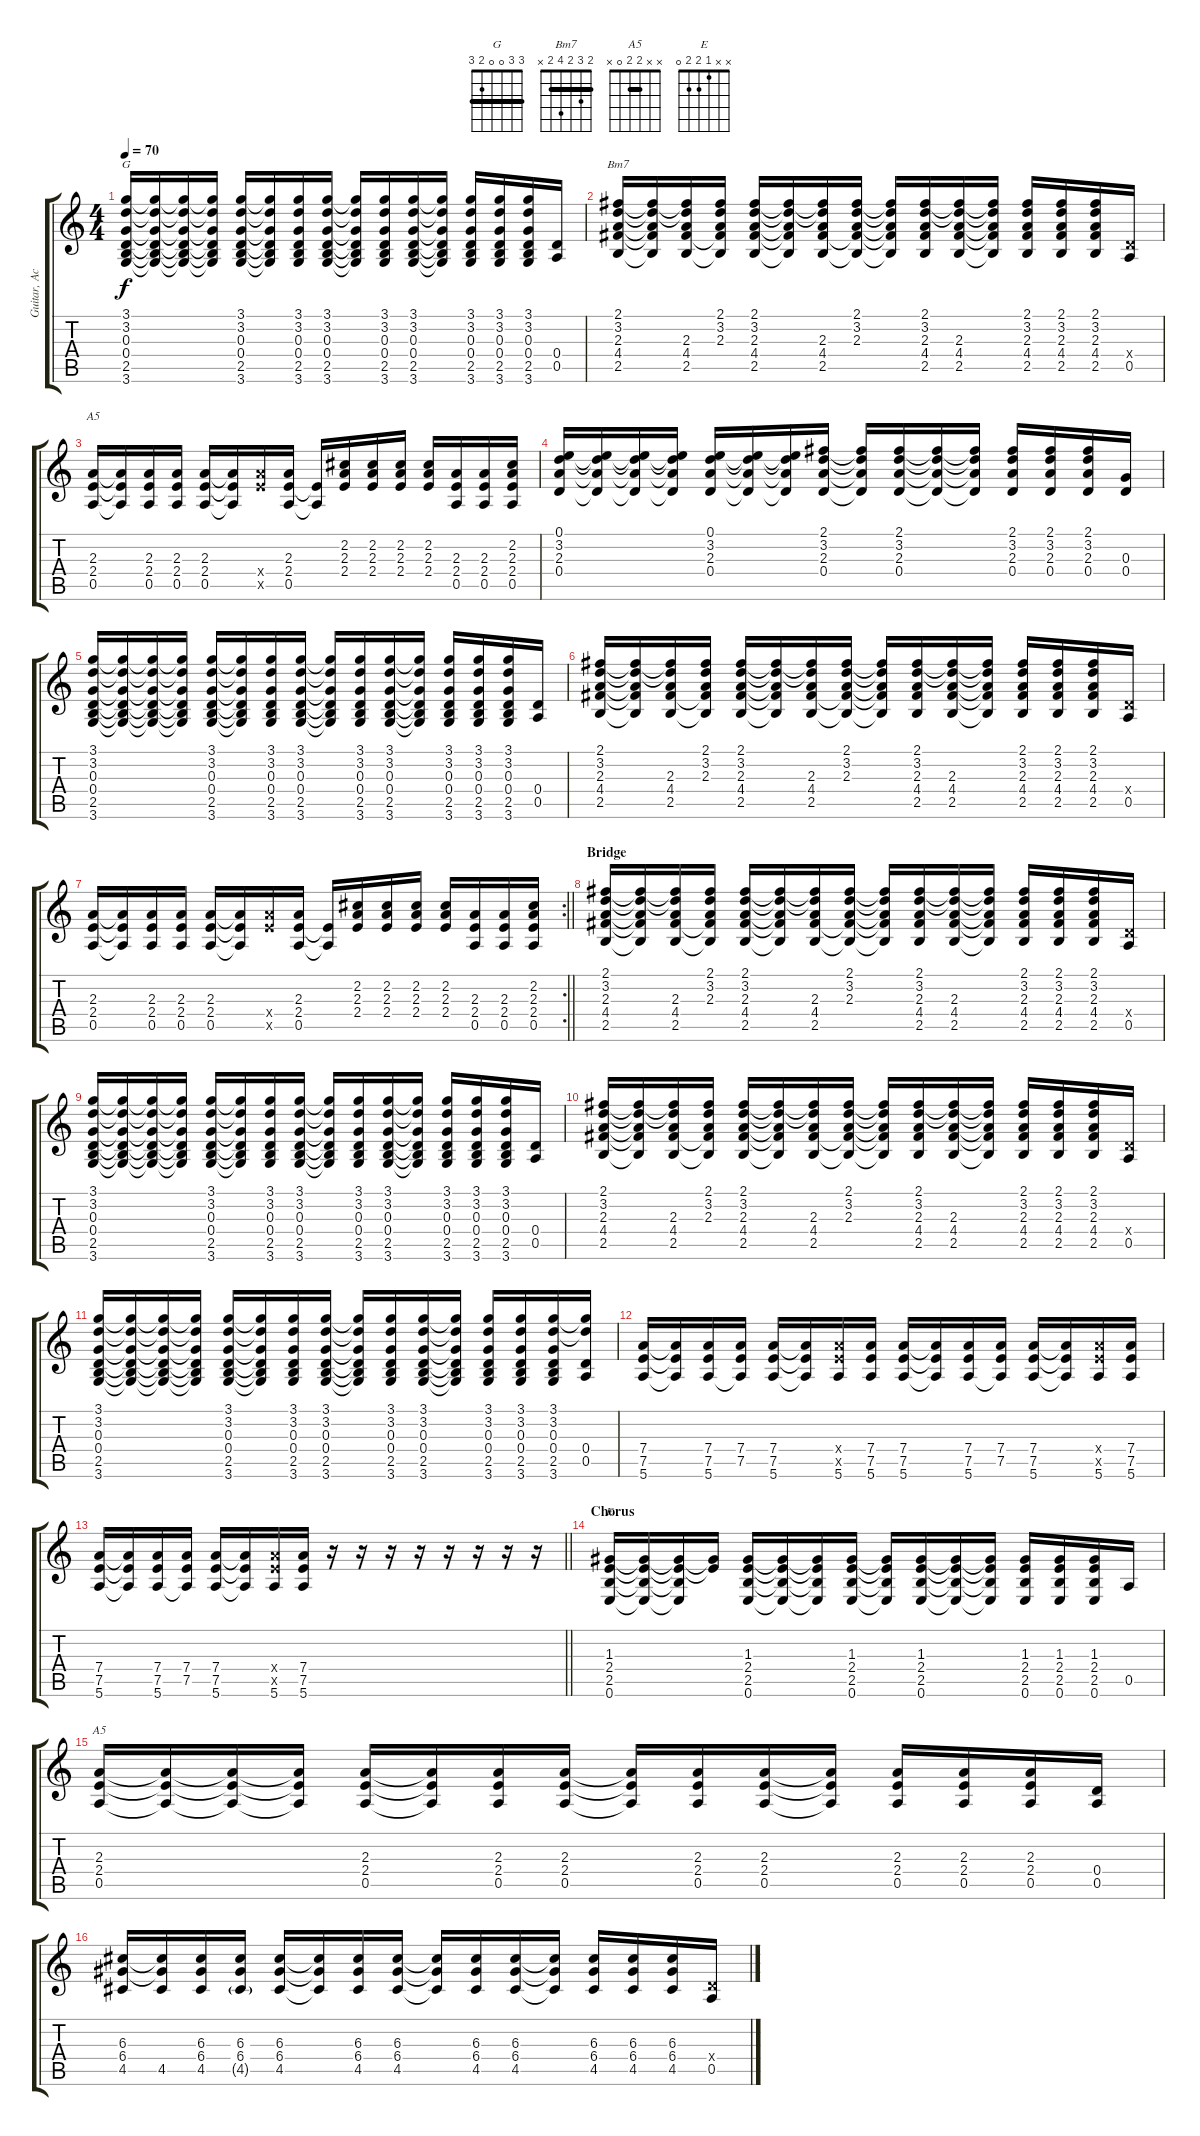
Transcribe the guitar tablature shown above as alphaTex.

\track ("Guitar, Acoustic" "Guitar, Ac") {instrument acousticguitarsteel}
\staff {score tabs}
\tuning (E4 B3 G3 D3 A2 E2) {hide}
\chord ("G" 3 3 0 0 2 3) {barre 3}
\chord ("Bm7" 2 3 2 4 2 x) {barre 2}
\chord ("A5" x x x 7 7 5) {firstfret 5 barre 7}
\chord ("E" x x 1 2 2 0)
\chord ("A5" x x 2 2 0 x) {barre 2}
\ts (4 4)
\tempo 70
\clef g2
\ks c
(3.1 3.2 0.3 0.4 2.5 3.6).16{ch "G" dy f} (3.1{t} 3.2{t} 0.3{t} 0.4{t} 2.5{t} 3.6{t}).16 (3.1{t} 3.2{t} 0.3{t} 0.4{t} 2.5{t} 3.6{t}).16 (3.1{t} 3.2{t} 0.3{t} 0.4{t} 2.5{t} 3.6{t}).16 (3.1 3.2 0.3 0.4 2.5 3.6).16 (3.1{t} 3.2{t} 0.3{t} 0.4{t} 2.5{t} 3.6{t}).16 (3.1 3.2 0.3 0.4 2.5 3.6).16 (3.1 3.2 0.3 0.4 2.5 3.6).16 (3.1{t} 3.2{t} 0.3{t} 0.4{t} 2.5{t} 3.6{t}).16 (3.1 3.2 0.3 0.4 2.5 3.6).16 (3.1 3.2 0.3 0.4 2.5 3.6).16 (3.1{t} 3.2{t} 0.3{t} 0.4{t} 2.5{t} 3.6{t}).16 (3.1 3.2 0.3 0.4 2.5 3.6).16 (3.1 3.2 0.3 0.4 2.5 3.6).16 (3.1 3.2 0.3 0.4 2.5 3.6).16 (0.4 0.5).16 |
(2.1 3.2 2.3 4.4 2.5).16{ch "Bm7"} (2.1{t} 3.2{t} 2.3{t} 4.4{t} 2.5{t}).16 (2.1{t} 3.2{t} 2.3 4.4 2.5).16 (2.1 3.2 2.3 4.4{t} 2.5{t}).16 (2.1 3.2 2.3 4.4 2.5).16 (2.1{t} 3.2{t} 2.3{t} 4.4{t} 2.5{t}).16 (2.1{t} 3.2{t} 2.3 4.4 2.5).16 (2.1 3.2 2.3 4.4{t} 2.5{t}).16 (2.1{t} 3.2{t} 2.3{t} 4.4{t} 2.5{t}).16 (2.1 3.2 2.3 4.4 2.5).16 (2.1{t} 3.2{t} 2.3 4.4 2.5).16 (2.1{t} 3.2{t} 2.3{t} 4.4{t} 2.5{t}).16 (2.1 3.2 2.3 4.4 2.5).16 (2.1 3.2 2.3 4.4 2.5).16 (2.1 3.2 2.3 4.4 2.5).16 (0.4{x} 0.5).16 |
(2.3 2.4 0.5).16{ch "A5"} (2.3{t} 2.4{t} 0.5{t}).16 (2.3 2.4 0.5).16 (2.3 2.4 0.5).16 (2.3 2.4 0.5).16 (2.3{t} 2.4{t} 0.5{t}).16 (7.4{x} 7.5{x}).16 (2.3 2.4 0.5).16 (2.4{t} 0.5{t}).16 (2.2 2.3 2.4).16 (2.2 2.3 2.4).16 (2.2 2.3 2.4).16 (2.2 2.3 2.4).16 (2.3 2.4 0.5).16 (2.3 2.4 0.5).16 (2.2 2.3 2.4 0.5).16 |
(0.1 3.2 2.3 0.4).16 (0.1{t} 3.2{t} 2.3{t} 0.4{t}).16 (0.1{t} 3.2{t} 2.3{t} 0.4{t}).16 (0.1{t} 3.2{t} 2.3{t} 0.4{t}).16 (0.1 3.2 2.3 0.4).16 (0.1{t} 3.2{t} 2.3{t} 0.4{t}).16 (0.1{t} 3.2{t} 2.3{t} 0.4{t}).16 (2.1 3.2 2.3 0.4).16 (2.1{t} 3.2{t} 2.3{t} 0.4{t}).16 (2.1 3.2 2.3 0.4).16 (2.1{t} 3.2{t} 2.3{t} 0.4{t}).16 (2.1{t} 3.2{t} 2.3{t} 0.4{t}).16 (2.1 3.2 2.3 0.4).16 (2.1 3.2 2.3 0.4).16 (2.1 3.2 2.3 0.4).16 (0.3 0.4).16 |
(3.1 3.2 0.3 0.4 2.5 3.6).16 (3.1{t} 3.2{t} 0.3{t} 0.4{t} 2.5{t} 3.6{t}).16 (3.1{t} 3.2{t} 0.3{t} 0.4{t} 2.5{t} 3.6{t}).16 (3.1{t} 3.2{t} 0.3{t} 0.4{t} 2.5{t} 3.6{t}).16 (3.1 3.2 0.3 0.4 2.5 3.6).16 (3.1{t} 3.2{t} 0.3{t} 0.4{t} 2.5{t} 3.6{t}).16 (3.1 3.2 0.3 0.4 2.5 3.6).16 (3.1 3.2 0.3 0.4 2.5 3.6).16 (3.1{t} 3.2{t} 0.3{t} 0.4{t} 2.5{t} 3.6{t}).16 (3.1 3.2 0.3 0.4 2.5 3.6).16 (3.1 3.2 0.3 0.4 2.5 3.6).16 (3.1{t} 3.2{t} 0.3{t} 0.4{t} 2.5{t} 3.6{t}).16 (3.1 3.2 0.3 0.4 2.5 3.6).16 (3.1 3.2 0.3 0.4 2.5 3.6).16 (3.1 3.2 0.3 0.4 2.5 3.6).16 (0.4 0.5).16 |
(2.1 3.2 2.3 4.4 2.5).16 (2.1{t} 3.2{t} 2.3{t} 4.4{t} 2.5{t}).16 (2.1{t} 3.2{t} 2.3 4.4 2.5).16 (2.1 3.2 2.3 4.4{t} 2.5{t}).16 (2.1 3.2 2.3 4.4 2.5).16 (2.1{t} 3.2{t} 2.3{t} 4.4{t} 2.5{t}).16 (2.1{t} 3.2{t} 2.3 4.4 2.5).16 (2.1 3.2 2.3 4.4{t} 2.5{t}).16 (2.1{t} 3.2{t} 2.3{t} 4.4{t} 2.5{t}).16 (2.1 3.2 2.3 4.4 2.5).16 (2.1{t} 3.2{t} 2.3 4.4 2.5).16 (2.1{t} 3.2{t} 2.3{t} 4.4{t} 2.5{t}).16 (2.1 3.2 2.3 4.4 2.5).16 (2.1 3.2 2.3 4.4 2.5).16 (2.1 3.2 2.3 4.4 2.5).16 (0.4{x} 0.5).16 |
\rc 2
\barLineRight lightlight
(2.3 2.4 0.5).16 (2.3{t} 2.4{t} 0.5{t}).16 (2.3 2.4 0.5).16 (2.3 2.4 0.5).16 (2.3 2.4 0.5).16 (2.3{t} 2.4{t} 0.5{t}).16 (7.4{x} 7.5{x}).16 (2.3 2.4 0.5).16 (2.4{t} 0.5{t}).16 (2.2 2.3 2.4).16 (2.2 2.3 2.4).16 (2.2 2.3 2.4).16 (2.2 2.3 2.4).16 (2.3 2.4 0.5).16 (2.3 2.4 0.5).16 (2.2 2.3 2.4 0.5).16 |
\section ("" "Bridge")
(2.1 3.2 2.3 4.4 2.5).16 (2.1{t} 3.2{t} 2.3{t} 4.4{t} 2.5{t}).16 (2.1{t} 3.2{t} 2.3 4.4 2.5).16 (2.1 3.2 2.3 4.4{t} 2.5{t}).16 (2.1 3.2 2.3 4.4 2.5).16 (2.1{t} 3.2{t} 2.3{t} 4.4{t} 2.5{t}).16 (2.1{t} 3.2{t} 2.3 4.4 2.5).16 (2.1 3.2 2.3 4.4{t} 2.5{t}).16 (2.1{t} 3.2{t} 2.3{t} 4.4{t} 2.5{t}).16 (2.1 3.2 2.3 4.4 2.5).16 (2.1{t} 3.2{t} 2.3 4.4 2.5).16 (2.1{t} 3.2{t} 2.3{t} 4.4{t} 2.5{t}).16 (2.1 3.2 2.3 4.4 2.5).16 (2.1 3.2 2.3 4.4 2.5).16 (2.1 3.2 2.3 4.4 2.5).16 (0.4{x} 0.5).16 |
(3.1 3.2 0.3 0.4 2.5 3.6).16 (3.1{t} 3.2{t} 0.3{t} 0.4{t} 2.5{t} 3.6{t}).16 (3.1{t} 3.2{t} 0.3{t} 0.4{t} 2.5{t} 3.6{t}).16 (3.1{t} 3.2{t} 0.3{t} 0.4{t} 2.5{t} 3.6{t}).16 (3.1 3.2 0.3 0.4 2.5 3.6).16 (3.1{t} 3.2{t} 0.3{t} 0.4{t} 2.5{t} 3.6{t}).16 (3.1 3.2 0.3 0.4 2.5 3.6).16 (3.1 3.2 0.3 0.4 2.5 3.6).16 (3.1{t} 3.2{t} 0.3{t} 0.4{t} 2.5{t} 3.6{t}).16 (3.1 3.2 0.3 0.4 2.5 3.6).16 (3.1 3.2 0.3 0.4 2.5 3.6).16 (3.1{t} 3.2{t} 0.3{t} 0.4{t} 2.5{t} 3.6{t}).16 (3.1 3.2 0.3 0.4 2.5 3.6).16 (3.1 3.2 0.3 0.4 2.5 3.6).16 (3.1 3.2 0.3 0.4 2.5 3.6).16 (0.4 0.5).16 |
(2.1 3.2 2.3 4.4 2.5).16 (2.1{t} 3.2{t} 2.3{t} 4.4{t} 2.5{t}).16 (2.1{t} 3.2{t} 2.3 4.4 2.5).16 (2.1 3.2 2.3 4.4{t} 2.5{t}).16 (2.1 3.2 2.3 4.4 2.5).16 (2.1{t} 3.2{t} 2.3{t} 4.4{t} 2.5{t}).16 (2.1{t} 3.2{t} 2.3 4.4 2.5).16 (2.1 3.2 2.3 4.4{t} 2.5{t}).16 (2.1{t} 3.2{t} 2.3{t} 4.4{t} 2.5{t}).16 (2.1 3.2 2.3 4.4 2.5).16 (2.1{t} 3.2{t} 2.3 4.4 2.5).16 (2.1{t} 3.2{t} 2.3{t} 4.4{t} 2.5{t}).16 (2.1 3.2 2.3 4.4 2.5).16 (2.1 3.2 2.3 4.4 2.5).16 (2.1 3.2 2.3 4.4 2.5).16 (0.4{x} 0.5).16 |
(3.1 3.2 0.3 0.4 2.5 3.6).16 (3.1{t} 3.2{t} 0.3{t} 0.4{t} 2.5{t} 3.6{t}).16 (3.1{t} 3.2{t} 0.3{t} 0.4{t} 2.5{t} 3.6{t}).16 (3.1{t} 3.2{t} 0.3{t} 0.4{t} 2.5{t} 3.6{t}).16 (3.1 3.2 0.3 0.4 2.5 3.6).16 (3.1{t} 3.2{t} 0.3{t} 0.4{t} 2.5{t} 3.6{t}).16 (3.1 3.2 0.3 0.4 2.5 3.6).16 (3.1 3.2 0.3 0.4 2.5 3.6).16 (3.1{t} 3.2{t} 0.3{t} 0.4{t} 2.5{t} 3.6{t}).16 (3.1 3.2 0.3 0.4 2.5 3.6).16 (3.1 3.2 0.3 0.4 2.5 3.6).16 (3.1{t} 3.2{t} 0.3{t} 0.4{t} 2.5{t} 3.6{t}).16 (3.1 3.2 0.3 0.4 2.5 3.6).16 (3.1 3.2 0.3 0.4 2.5 3.6).16 (3.1 3.2 0.3 0.4 2.5 3.6).16 (3.1{t} 3.2{t} 0.4 0.5).16 |
(7.4 7.5 5.6).16 (7.4{t} 7.5{t} 5.6{t}).16 (7.4 7.5 5.6).16 (7.4 7.5 5.6{t}).16 (7.4 7.5 5.6).16 (7.4{t} 7.5{t} 5.6{t}).16 (7.4{x} 7.5{x} 5.6).16 (7.4 7.5 5.6).16 (7.4 7.5 5.6).16 (7.4{t} 7.5{t} 5.6{t}).16 (7.4 7.5 5.6).16 (7.4 7.5 5.6{t}).16 (7.4 7.5 5.6).16 (7.4{t} 7.5{t} 5.6{t}).16 (7.4{x} 7.5{x} 5.6).16 (7.4 7.5 5.6).16 |
\barLineRight lightlight
(7.4 7.5 5.6).16 (7.4{t} 7.5{t} 5.6{t}).16 (7.4 7.5 5.6).16 (7.4 7.5 5.6{t}).16 (7.4 7.5 5.6).16 (7.4{t} 7.5{t} 5.6{t}).16 (7.4{x} 7.5{x} 5.6).16 (7.4 7.5 5.6).16 r.16 r.16 r.16 r.16 r.16 r.16 r.16 r.16 |
\section ("" "Chorus")
(1.3 2.4 2.5 0.6).16{ch "E"} (1.3{t} 2.4{t} 2.5{t} 0.6{t}).16 (1.3{t} 2.4{t} 2.5{t} 0.6{t}).16 (1.3{t} 2.4{t}).16 (1.3 2.4 2.5 0.6).16 (1.3{t} 2.4{t} 2.5{t} 0.6{t}).16 (1.3{t} 2.4{t} 2.5{t} 0.6{t}).16 (1.3 2.4 2.5 0.6).16 (1.3{t} 2.4{t} 2.5{t} 0.6{t}).16 (1.3 2.4 2.5 0.6).16 (1.3{t} 2.4{t} 2.5{t} 0.6{t}).16 (1.3{t} 2.4{t} 2.5{t} 0.6{t}).16 (1.3 2.4 2.5 0.6).16 (1.3 2.4 2.5 0.6).16 (1.3 2.4 2.5 0.6).16 0.5.16 |
(2.3 2.4 0.5).16{ch "A5"} (2.3{t} 2.4{t} 0.5{t}).16 (2.3{t} 2.4{t} 0.5{t}).16 (2.3{t} 2.4{t} 0.5{t}).16 (2.3 2.4 0.5).16 (2.3{t} 2.4{t} 0.5{t}).16 (2.3 2.4 0.5).16 (2.3 2.4 0.5).16 (2.3{t} 2.4{t} 0.5{t}).16 (2.3 2.4 0.5).16 (2.3 2.4 0.5).16 (2.3{t} 2.4{t} 0.5{t}).16 (2.3 2.4 0.5).16 (2.3 2.4 0.5).16 (2.3 2.4 0.5).16 (0.4 0.5).16 |
(6.3 6.4 4.5).16 (6.3{t} 6.4{t} 4.5).16 (6.3 6.4 4.5).16 (6.3 6.4 4.5{g}).16 (6.3 6.4 4.5).16 (6.3{t} 6.4{t} 4.5{t}).16 (6.3 6.4 4.5).16 (6.3 6.4 4.5).16 (6.3{t} 6.4{t} 4.5{t}).16 (6.3 6.4 4.5).16 (6.3 6.4 4.5).16 (6.3{t} 6.4{t} 4.5{t}).16 (6.3 6.4 4.5).16 (6.3 6.4 4.5).16 (6.3 6.4 4.5).16 (0.4{x} 0.5).16
